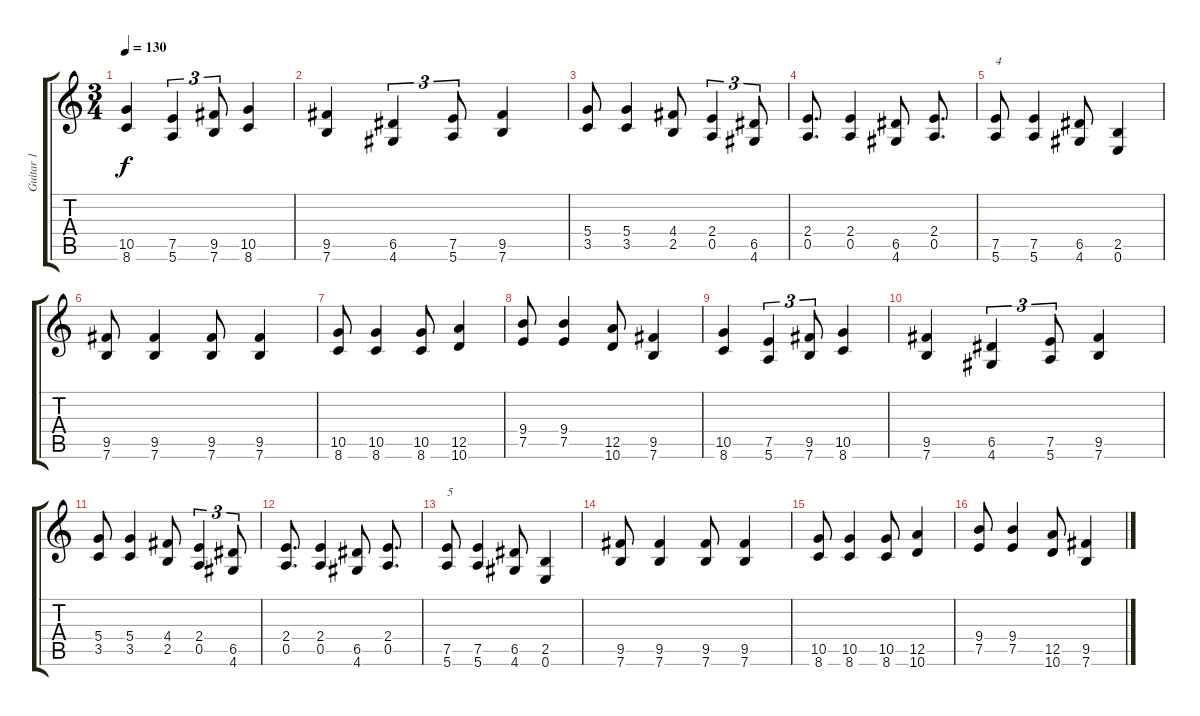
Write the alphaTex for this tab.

\track ("Guitar 1" "Guitar 1") {instrument distortionguitar}
\staff {score tabs}
\tuning (E4 B3 G3 D3 A2 E2) {hide}
\ts (3 4)
\tempo 130
\clef g2
\ks c
(10.5 8.6).4{dy f} (7.5 5.6).4{tu (3 2)} (9.5 7.6).8{tu (3 2)} (10.5 8.6).4 |
(9.5 7.6).4 (6.5 4.6).4{tu (3 2)} (7.5 5.6).8{tu (3 2)} (9.5 7.6).4 |
(5.4 3.5).8 (5.4 3.5).4 (4.4 2.5).8 (2.4 0.5).4{tu (3 2)} (6.5 4.6).8{tu (3 2)} |
(2.4 0.5).8{d} (2.4 0.5).4 (6.5 4.6).8 (2.4 0.5).8{d} |
(7.5 5.6).8{txt "4"} (7.5 5.6).4 (6.5 4.6).8 (2.5 0.6).4 |
(9.5 7.6).8 (9.5 7.6).4 (9.5 7.6).8 (9.5 7.6).4 |
(10.5 8.6).8 (10.5 8.6).4 (10.5 8.6).8 (12.5 10.6).4 |
(9.4 7.5).8 (9.4 7.5).4 (12.5 10.6).8 (9.5 7.6).4 |
(10.5 8.6).4 (7.5 5.6).4{tu (3 2)} (9.5 7.6).8{tu (3 2)} (10.5 8.6).4 |
(9.5 7.6).4 (6.5 4.6).4{tu (3 2)} (7.5 5.6).8{tu (3 2)} (9.5 7.6).4 |
(5.4 3.5).8 (5.4 3.5).4 (4.4 2.5).8 (2.4 0.5).4{tu (3 2)} (6.5 4.6).8{tu (3 2)} |
(2.4 0.5).8{d} (2.4 0.5).4 (6.5 4.6).8 (2.4 0.5).8{d} |
(7.5 5.6).8{txt "5"} (7.5 5.6).4 (6.5 4.6).8 (2.5 0.6).4 |
(9.5 7.6).8 (9.5 7.6).4 (9.5 7.6).8 (9.5 7.6).4 |
(10.5 8.6).8 (10.5 8.6).4 (10.5 8.6).8 (12.5 10.6).4 |
(9.4 7.5).8 (9.4 7.5).4 (12.5 10.6).8 (9.5 7.6).4
